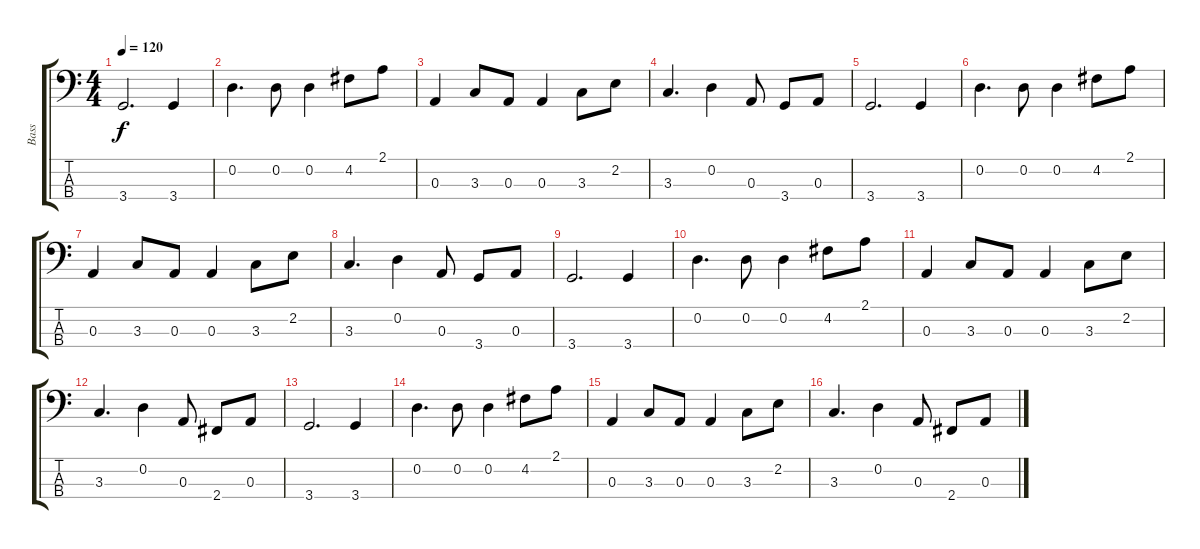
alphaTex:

\track ("Bass" "Bass") {instrument electricbassfinger}
\staff {score tabs}
\tuning (G2 D2 A1 E1) {hide}
\ts (4 4)
\tempo 120
\clef f4
\ks c
3.4.2{d dy f} 3.4.4 |
0.2.4{d} 0.2.8 0.2.4 4.2.8 2.1.8 |
0.3.4 3.3.8 0.3.8 0.3.4 3.3.8 2.2.8 |
3.3.4{d} 0.2.4 0.3.8 3.4.8 0.3.8 |
3.4.2{d} 3.4.4 |
0.2.4{d} 0.2.8 0.2.4 4.2.8 2.1.8 |
0.3.4 3.3.8 0.3.8 0.3.4 3.3.8 2.2.8 |
3.3.4{d} 0.2.4 0.3.8 3.4.8 0.3.8 |
3.4.2{d} 3.4.4 |
0.2.4{d} 0.2.8 0.2.4 4.2.8 2.1.8 |
0.3.4 3.3.8 0.3.8 0.3.4 3.3.8 2.2.8 |
3.3.4{d} 0.2.4 0.3.8 2.4.8 0.3.8 |
3.4.2{d} 3.4.4 |
0.2.4{d} 0.2.8 0.2.4 4.2.8 2.1.8 |
0.3.4 3.3.8 0.3.8 0.3.4 3.3.8 2.2.8 |
3.3.4{d} 0.2.4 0.3.8 2.4.8 0.3.8
